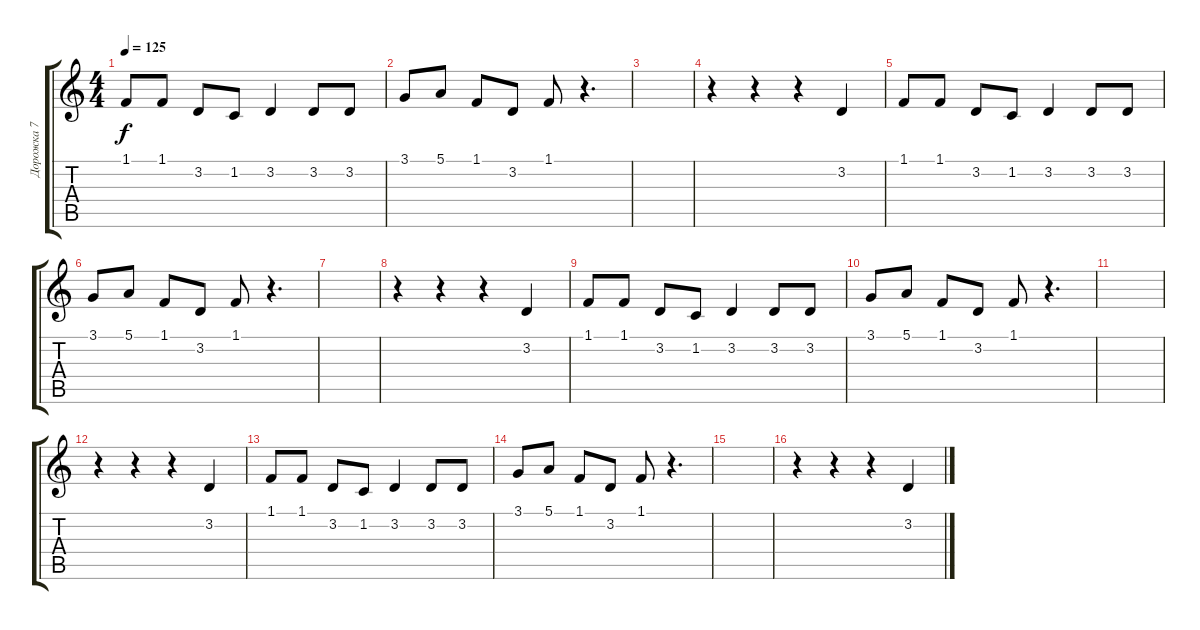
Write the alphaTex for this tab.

\track ("Дорожка 7" "Дорожка 7") {instrument lead1square}
\staff {score tabs}
\tuning (E4 B3 G3 D3 A2 E2) {hide}
\ts (4 4)
\tempo 125
\clef g2
\ks c
1.1.8{dy f} 1.1.8 3.2.8 1.2.8 3.2.4 3.2.8 3.2.8 |
3.1.8 5.1.8 1.1.8 3.2.8 1.1.8 r.4{d} |
|
r.4 r.4 r.4 3.2.4 |
1.1.8 1.1.8 3.2.8 1.2.8 3.2.4 3.2.8 3.2.8 |
3.1.8 5.1.8 1.1.8 3.2.8 1.1.8 r.4{d} |
|
r.4 r.4 r.4 3.2.4 |
1.1.8 1.1.8 3.2.8 1.2.8 3.2.4 3.2.8 3.2.8 |
3.1.8 5.1.8 1.1.8 3.2.8 1.1.8 r.4{d} |
|
r.4 r.4 r.4 3.2.4 |
1.1.8 1.1.8 3.2.8 1.2.8 3.2.4 3.2.8 3.2.8 |
3.1.8 5.1.8 1.1.8 3.2.8 1.1.8 r.4{d} |
|
r.4 r.4 r.4 3.2.4
